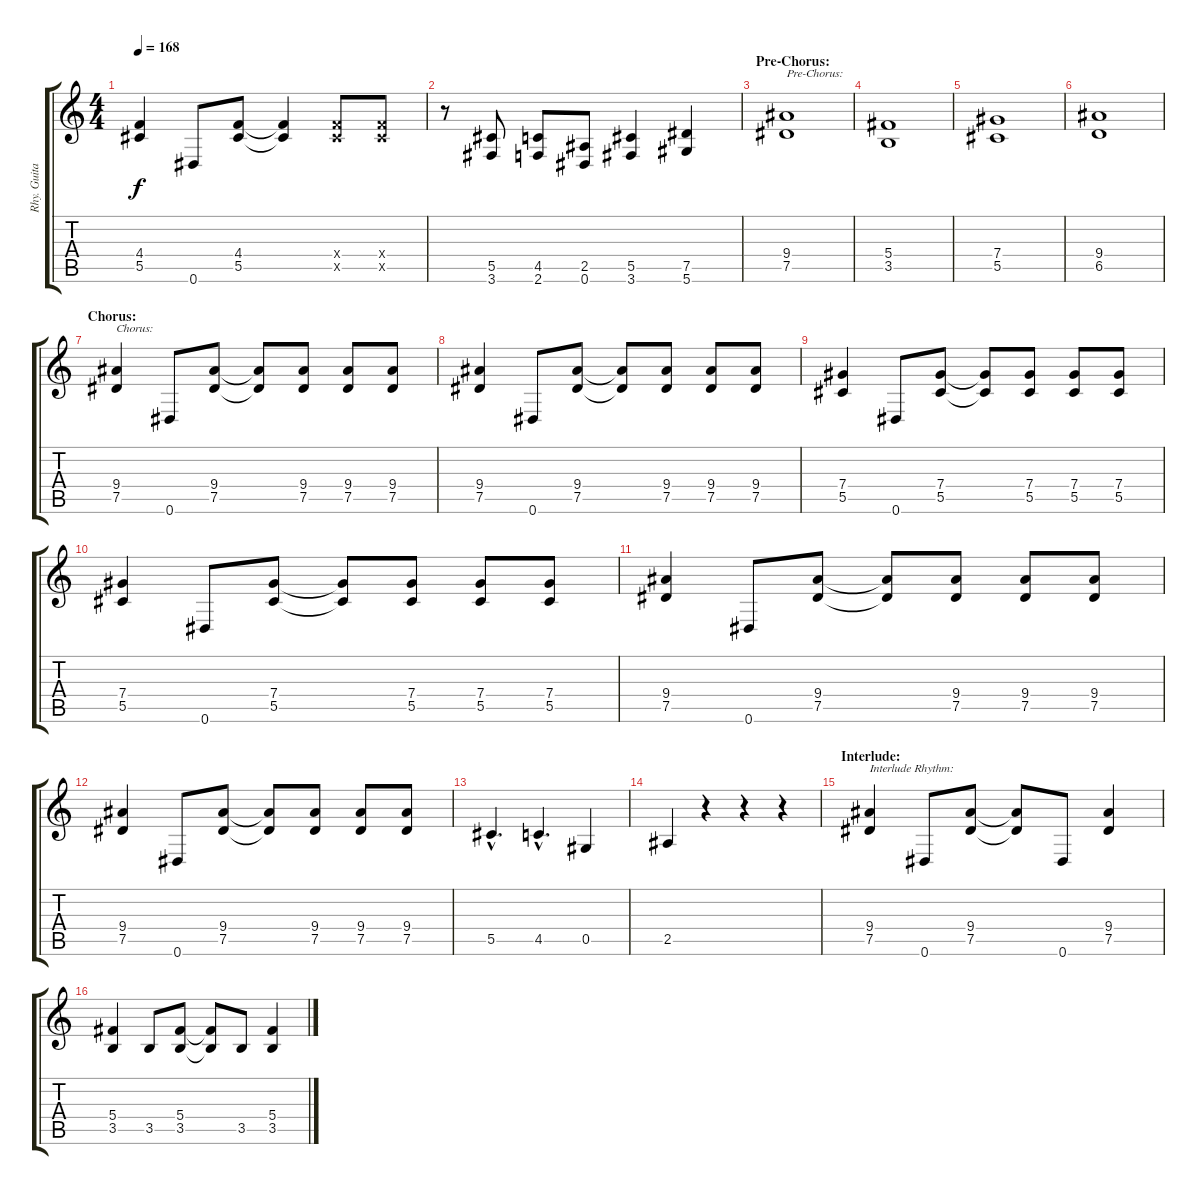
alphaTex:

\track ("Rhy. Guitar 2" "Rhy. Guita") {instrument distortionguitar}
\staff {score tabs}
\tuning (Eb4 Bb3 Gb3 Db3 Ab2 Eb2) {hide}
\ts (4 4)
\tempo 168
\clef g2
\ks c
(4.4 5.5).4{dy f} 0.6.8 (4.4 5.5).8 (4.4{t} 5.5{t}).4 (4.4{x} 5.5{x}).8 (4.4{x} 5.5{x}).8 |
r.8 (5.5 3.6).8 (4.5 2.6).8 (2.5 0.6).8 (5.5 3.6).4 (7.5 5.6).4 |
\section ("" "Pre-Chorus:")
(9.4 7.5).1{txt "Pre-Chorus:"} |
(5.4 3.5).1 |
(7.4 5.5).1 |
(9.4 6.5).1 |
\section ("" "Chorus:")
(9.4 7.5).4{txt "Chorus:"} 0.6.8 (9.4 7.5).8 (9.4{t} 7.5{t}).8 (9.4 7.5).8 (9.4 7.5).8 (9.4 7.5).8 |
(9.4 7.5).4 0.6.8 (9.4 7.5).8 (9.4{t} 7.5{t}).8 (9.4 7.5).8 (9.4 7.5).8 (9.4 7.5).8 |
(7.4 5.5).4 0.6.8 (7.4 5.5).8 (7.4{t} 5.5{t}).8 (7.4 5.5).8 (7.4 5.5).8 (7.4 5.5).8 |
(7.4 5.5).4 0.6.8 (7.4 5.5).8 (7.4{t} 5.5{t}).8 (7.4 5.5).8 (7.4 5.5).8 (7.4 5.5).8 |
(9.4 7.5).4 0.6.8 (9.4 7.5).8 (9.4{t} 7.5{t}).8 (9.4 7.5).8 (9.4 7.5).8 (9.4 7.5).8 |
(9.4 7.5).4 0.6.8 (9.4 7.5).8 (9.4{t} 7.5{t}).8 (9.4 7.5).8 (9.4 7.5).8 (9.4 7.5).8 |
5.5{hac}.4{d} 4.5{hac}.4{d} 0.5.4 |
2.5.4 r.4 r.4 r.4 |
\section ("" "Interlude:")
(9.4 7.5).4{txt "Interlude Rhythm:"} 0.6.8 (9.4 7.5).8 (9.4{t} 7.5{t}).8 0.6.8 (9.4 7.5).4 |
(5.4 3.5).4 3.5.8 (5.4 3.5).8 (5.4{t} 3.5{t}).8 3.5.8 (5.4 3.5).4
